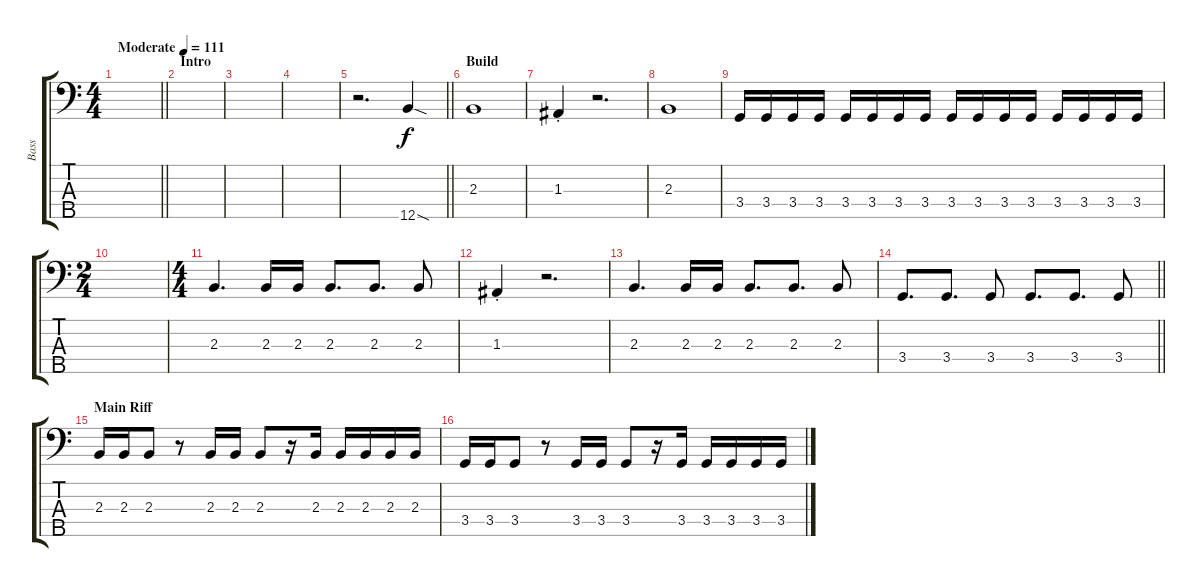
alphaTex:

\track ("Bass" "Bass") {instrument electricbassfinger}
\staff {score tabs}
\tuning (G2 D2 A1 E1 B0) {hide}
\ts (4 4)
\tempo (111 "Moderate")
\clef f4
\barLineRight lightlight
\ks c
|
\section ("" "Intro")
|
|
|
\barLineRight lightlight
r.2{d} 12.5{sod}.4 |
\section ("" "Build")
2.3.1 |
1.3{st}.4 r.2{d} |
2.3.1 |
3.4.16 3.4.16 3.4.16 3.4.16 3.4.16 3.4.16 3.4.16 3.4.16 3.4.16 3.4.16 3.4.16 3.4.16 3.4.16 3.4.16 3.4.16 3.4.16 |
\ts (2 4)
|
\ts (4 4)
2.3.4{d} 2.3.16 2.3.16 2.3.8{d} 2.3.8{d} 2.3.8 |
1.3{st}.4 r.2{d} |
2.3.4{d} 2.3.16 2.3.16 2.3.8{d} 2.3.8{d} 2.3.8 |
\barLineRight lightlight
3.4.8{d} 3.4.8{d} 3.4.8 3.4.8{d} 3.4.8{d} 3.4.8 |
\section ("" "Main Riff")
2.3.16 2.3.16 2.3.8 r.8 2.3.16 2.3.16 2.3.8 r.16 2.3.16 2.3.16 2.3.16 2.3.16 2.3.16 |
3.4.16 3.4.16 3.4.8 r.8 3.4.16 3.4.16 3.4.8 r.16 3.4.16 3.4.16 3.4.16 3.4.16 3.4.16
